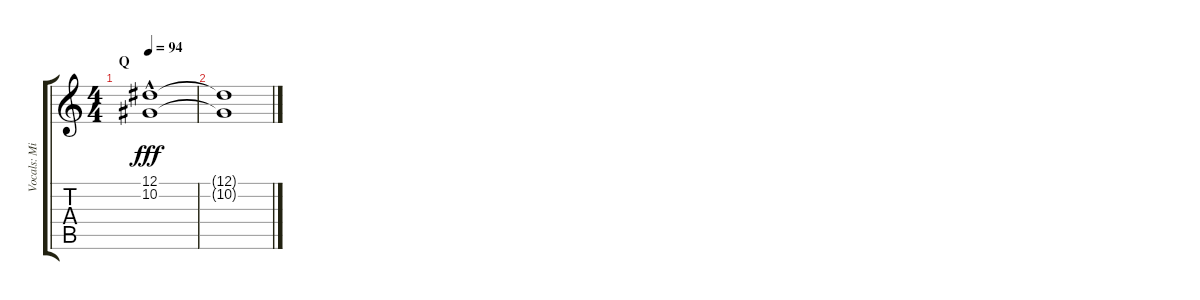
\track ("Vocals: Midnight" "Vocals: Mi") {instrument lead2sawtooth}
\staff {score tabs}
\tuning (Eb4 Bb3 Gb3 Db3 Ab2 Eb2) {hide}
\ts (4 4)
\section ("" "Q")
\tempo 94
\clef g2
\ks c
(12.1{hac} 10.2{hac}).1{dy fff} |
(12.1{t} 10.2{t}).1
